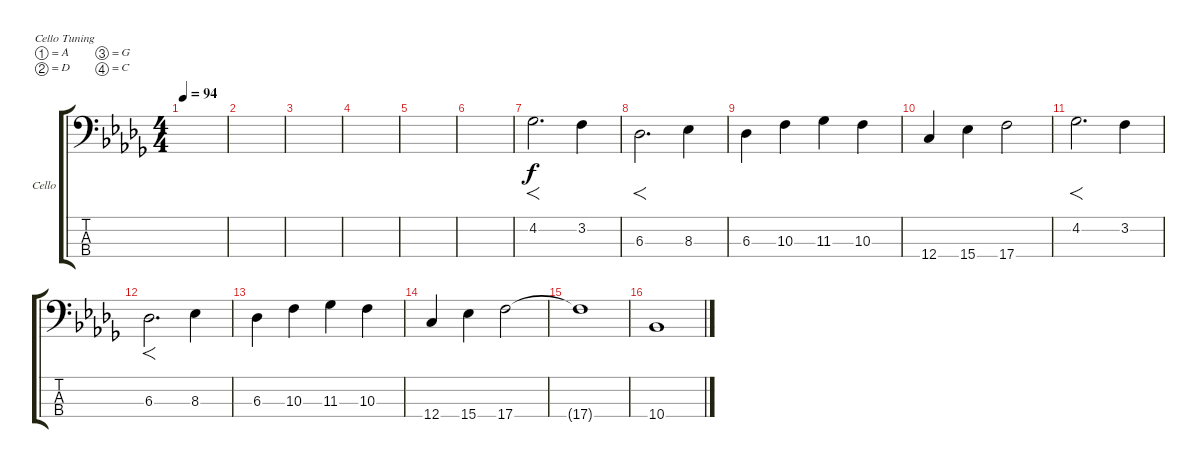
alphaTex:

\bracketExtendMode groupsimilarinstruments
\firstSystemTrackNameOrientation horizontal
\otherSystemsTrackNameOrientation horizontal
\track ("Cello 2" "Cello") {instrument cello}
\staff {score tabs}
\tuning (A3 D3 G2 C2)
\ts (4 4)
\tempo 94
\clef f4
\ks bbminor
|
|
|
|
|
|
4.2.2{f d} 3.2.4 |
6.3.2{f d} 8.3.4 |
6.3.4 10.3.4 11.3.4 10.3.4 |
12.4.4 15.4.4 17.4.2 |
4.2.2{f d} 3.2.4 |
6.3.2{f d} 8.3.4 |
6.3.4 10.3.4 11.3.4 10.3.4 |
12.4.4 15.4.4 17.4.2 |
17.4{t}.1 |
10.4.1
